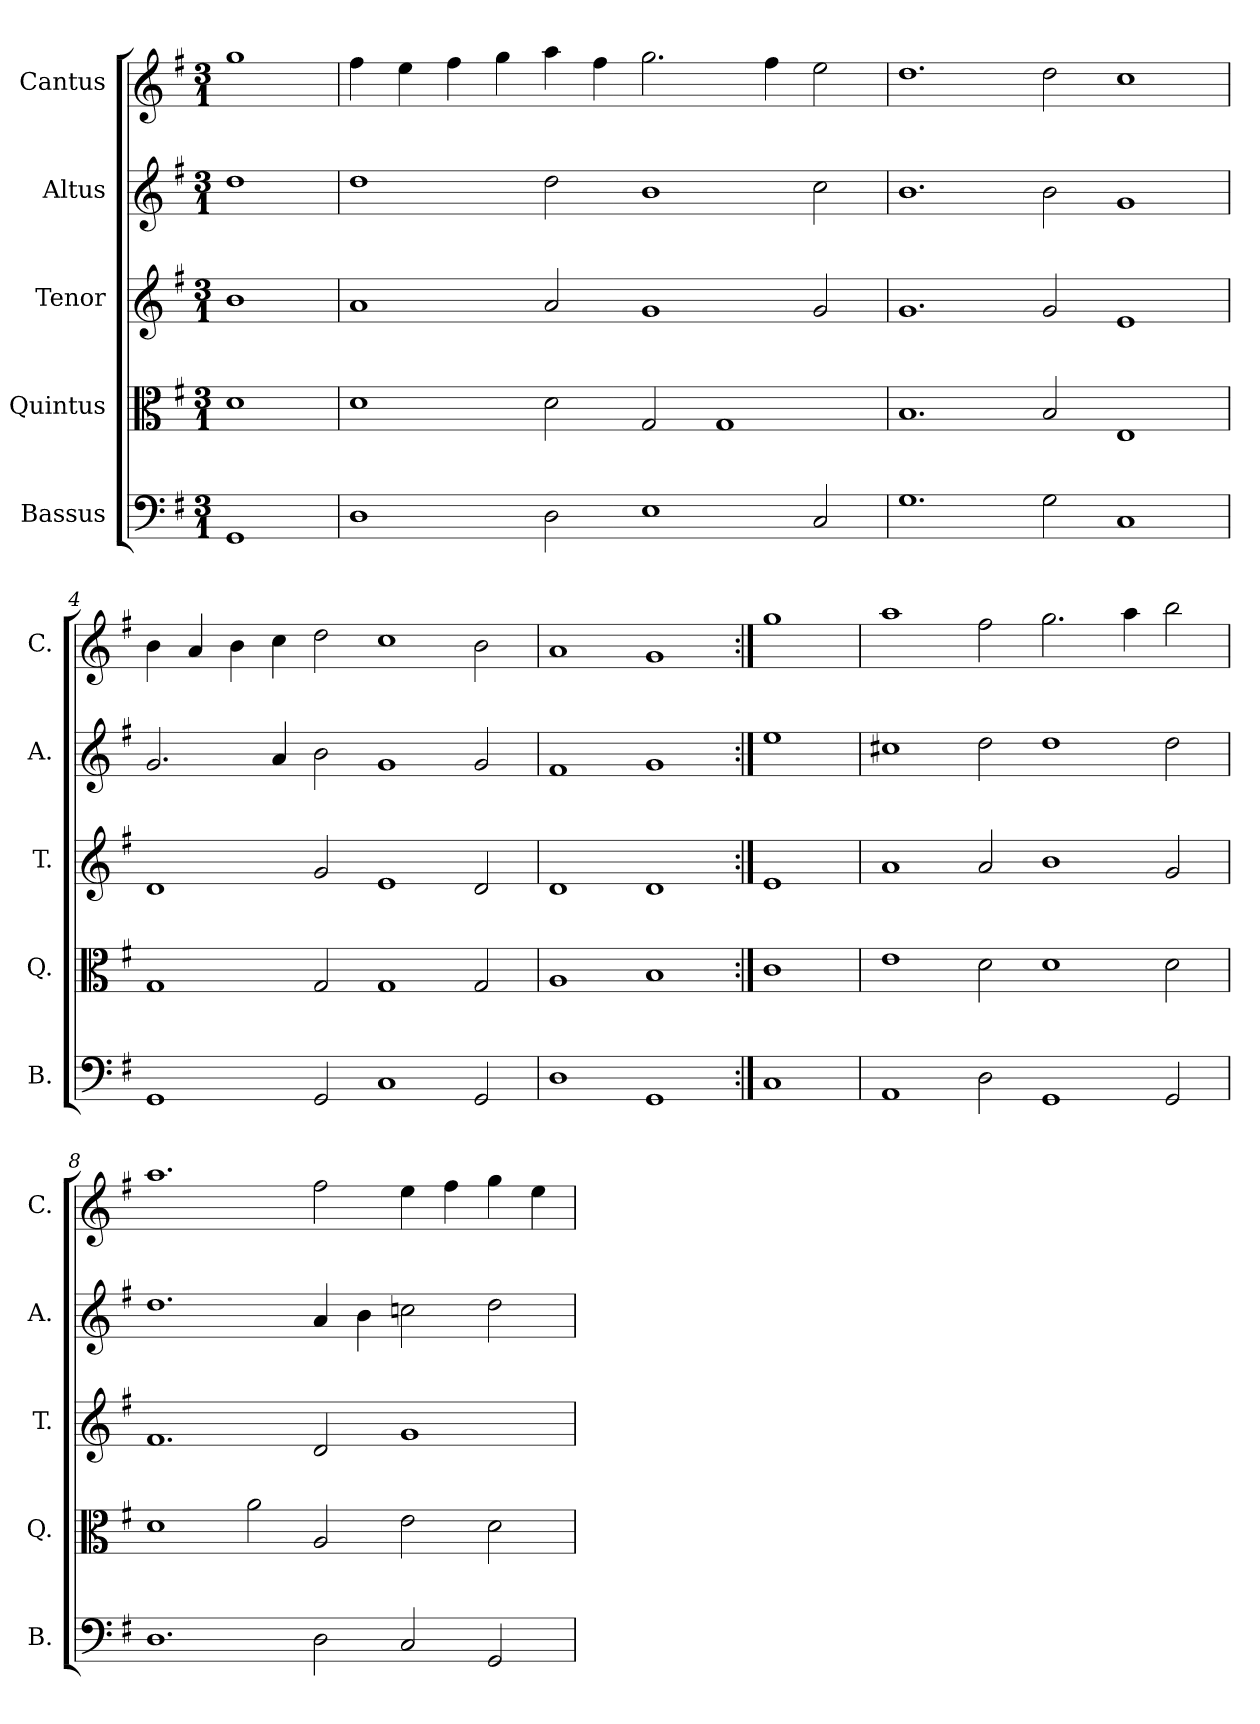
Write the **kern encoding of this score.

**kern	**kern	**kern	**kern	**kern
*part5	*part4	*part3	*part2	*part1
*staff5	*staff4	*staff3	*staff2	*staff1
*I"Bassus	*I"Quintus	*I"Tenor	*I"Altus	*I"Cantus
*I'B.	*I'Q.	*I'T.	*I'A.	*I'C.
*clefF4	*clefC3	*clefG2	*clefG2	*clefG2
*k[f#]	*k[f#]	*k[f#]	*k[f#]	*k[f#]
*G:	*G:	*G:	*G:	*G:
*M3/1	*M3/1	*M3/1	*M3/1	*M3/1
=1	=1	=1	=1	=1
1GG	1d	1b	1dd	1gg
=2	=2	=2	=2	=2
1D	1d	1a	1dd	4ff#\
.	.	.	.	4ee\
.	.	.	.	4ff#\
.	.	.	.	4gg\
2D\	2d\	2a/	2dd\	4aa\
.	.	.	.	4ff#\
1E	2G/	1g	1b	2.gg\
.	1G	.	.	.
.	.	.	.	4ff#\
2C/	.	2g/	2cc\	2ee\
=3	=3	=3	=3	=3
1.G	1.B	1.g	1.b	1.dd
2G\	2B/	2g/	2b\	2dd\
1C	1E	1e	1g	1cc
=4	=4	=4	=4	=4
1GG	1G	1d	2.g/	4b\
.	.	.	.	4a/
.	.	.	.	4b\
.	.	.	4a/	4cc\
2GG/	2G/	2g/	2b\	2dd\
1C	1G	1e	1g	1cc
2GG/	2G/	2d/	2g/	2b\
=5	=5	=5	=5	=5
1D	1A	1d	1f#	1a
1GG	1B	1d	1g	1g
=6:|!	=6:|!	=6:|!	=6:|!	=6:|!
1C	1c	1e	1ee	1gg
=7	=7	=7	=7	=7
1AA	1e	1a	1cc#X	1aa
2D\	2d\	2a/	2dd\	2ff#\
1GG	1d	1b	1dd	2.gg\
.	.	.	.	4aa\
2GG/	2d\	2g/	2dd\	2bb\
!!LO:LB:g=z
=8	=8	=8	=8	=8
1.D	1d	1.f#	1.dd	1.aa
.	2a\	.	.	.
2D\	2A/	2d/	4a/	2ff#\
.	.	.	4b\	.
2C/	2e\	1g	2ccn\	4ee\
.	.	.	.	4ff#\
2GG/	2d\	.	2dd\	4gg\
.	.	.	.	4ee\
=	=	=	=	=
*-	*-	*-	*-	*-
